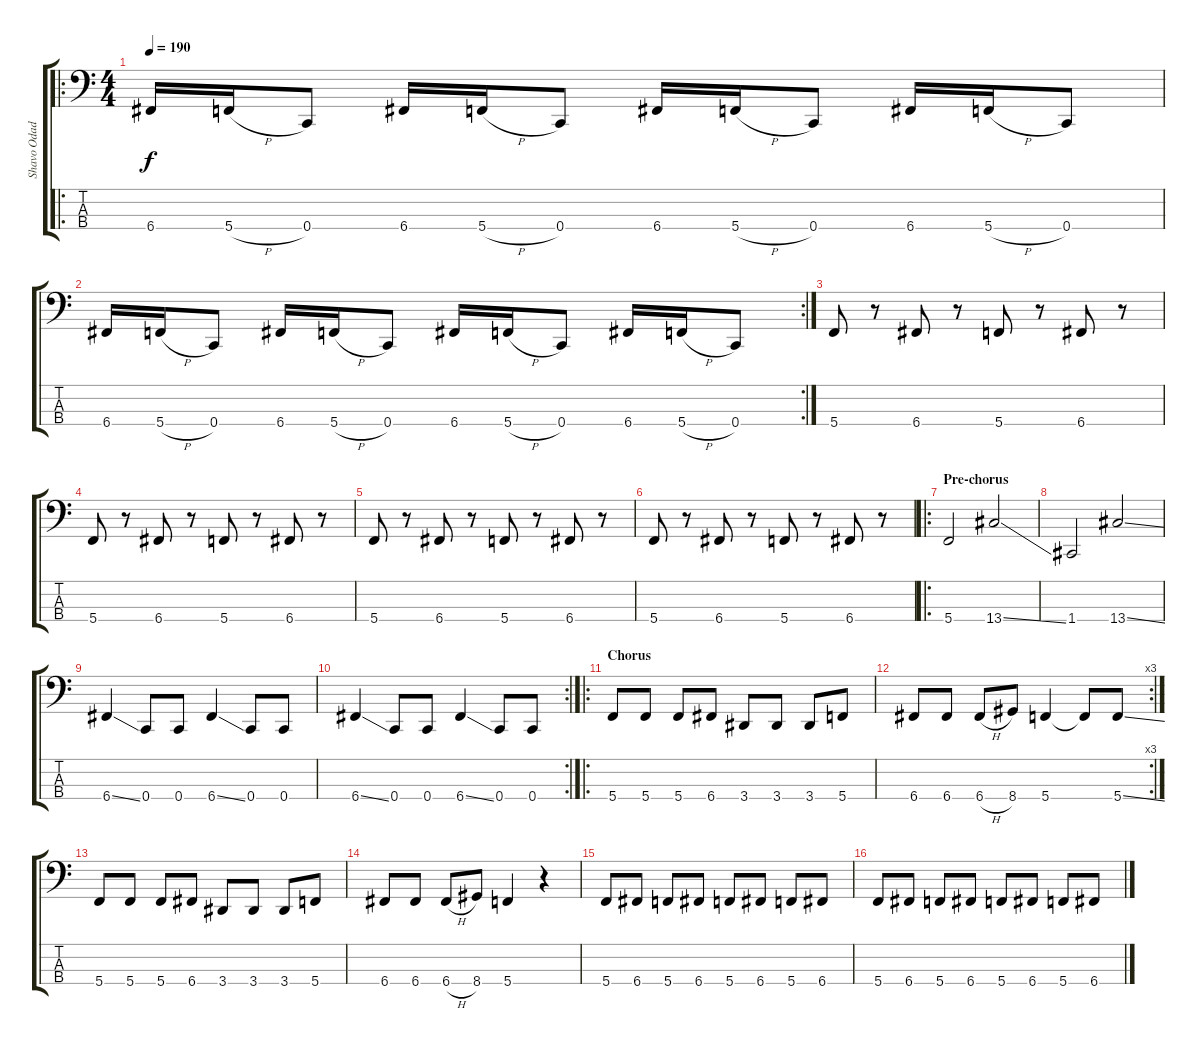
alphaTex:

\track ("Shavo Odadjian" "Shavo Odad") {instrument electricbassfinger}
\staff {score tabs}
\tuning (F2 C2 G1 C1) {hide}
\ro
\ts (4 4)
\tempo 190
\clef f4
\ks c
6.4.16{dy f} 5.4{h}.16 0.4.8 6.4.16 5.4{h}.16 0.4.8 6.4.16 5.4{h}.16 0.4.8 6.4.16 5.4{h}.16 0.4.8 |
\rc 2
6.4.16 5.4{h}.16 0.4.8 6.4.16 5.4{h}.16 0.4.8 6.4.16 5.4{h}.16 0.4.8 6.4.16 5.4{h}.16 0.4.8 |
5.4.8 r.8 6.4.8 r.8 5.4.8 r.8 6.4.8 r.8 |
5.4.8 r.8 6.4.8 r.8 5.4.8 r.8 6.4.8 r.8 |
5.4.8 r.8 6.4.8 r.8 5.4.8 r.8 6.4.8 r.8 |
5.4.8 r.8 6.4.8 r.8 5.4.8 r.8 6.4.8 r.8 |
\ro
\section ("" "Pre-chorus")
5.4.2 13.4{ss}.2 |
1.4.2 13.4{ss}.2 |
6.4{ss}.4 0.4.8 0.4.8 6.4{ss}.4 0.4.8 0.4.8 |
\rc 2
6.4{ss}.4 0.4.8 0.4.8 6.4{ss}.4 0.4.8 0.4.8 |
\ro
\section ("" "Chorus")
5.4.8 5.4.8 5.4.8 6.4.8 3.4.8 3.4.8 3.4.8 5.4.8 |
\rc 3
6.4.8 6.4.8 6.4{h}.8 8.4.8 5.4.4 5.4{t}.8 5.4{ss}.8 |
5.4.8 5.4.8 5.4.8 6.4.8 3.4.8 3.4.8 3.4.8 5.4.8 |
6.4.8 6.4.8 6.4{h}.8 8.4.8 5.4.4 r.4 |
5.4.8 6.4.8 5.4.8 6.4.8 5.4.8 6.4.8 5.4.8 6.4.8 |
5.4.8 6.4.8 5.4.8 6.4.8 5.4.8 6.4.8 5.4.8 6.4.8
